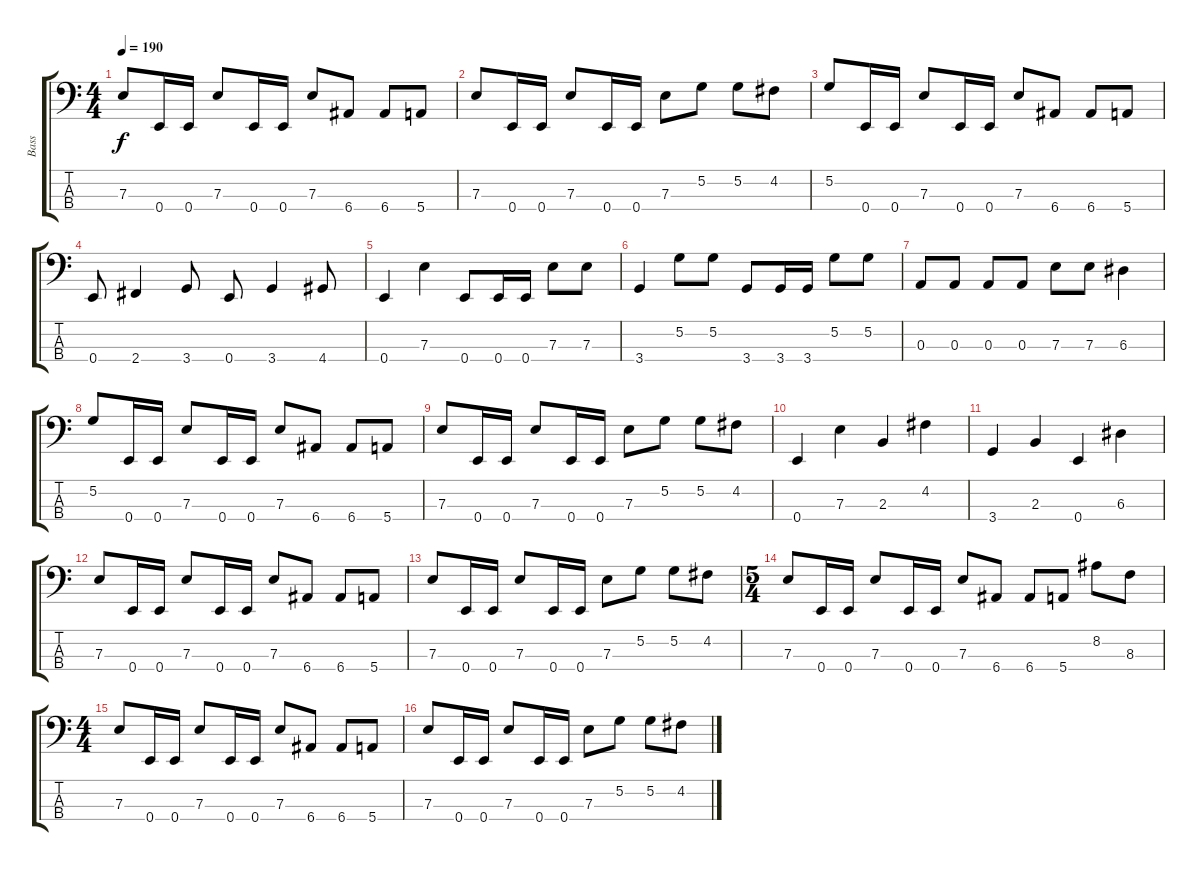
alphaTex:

\track ("Bass" "Bass") {instrument electricbasspick}
\staff {score tabs}
\tuning (G2 D2 A1 E1) {hide}
\ts (4 4)
\tempo 190
\clef f4
\ks c
7.3.8{dy f} 0.4.16 0.4.16 7.3.8 0.4.16 0.4.16 7.3.8 6.4.8 6.4.8 5.4.8 |
7.3.8 0.4.16 0.4.16 7.3.8 0.4.16 0.4.16 7.3.8 5.2.8 5.2.8 4.2.8 |
5.2.8 0.4.16 0.4.16 7.3.8 0.4.16 0.4.16 7.3.8 6.4.8 6.4.8 5.4.8 |
0.4.8 2.4.4 3.4.8 0.4.8 3.4.4 4.4.8 |
0.4.4 7.3.4 0.4.8 0.4.16 0.4.16 7.3.8 7.3.8 |
3.4.4 5.2.8 5.2.8 3.4.8 3.4.16 3.4.16 5.2.8 5.2.8 |
0.3.8 0.3.8 0.3.8 0.3.8 7.3.8 7.3.8 6.3.4 |
5.2.8 0.4.16 0.4.16 7.3.8 0.4.16 0.4.16 7.3.8 6.4.8 6.4.8 5.4.8 |
7.3.8 0.4.16 0.4.16 7.3.8 0.4.16 0.4.16 7.3.8 5.2.8 5.2.8 4.2.8 |
0.4.4 7.3.4 2.3.4 4.2.4 |
3.4.4 2.3.4 0.4.4 6.3.4 |
7.3.8 0.4.16 0.4.16 7.3.8 0.4.16 0.4.16 7.3.8 6.4.8 6.4.8 5.4.8 |
7.3.8 0.4.16 0.4.16 7.3.8 0.4.16 0.4.16 7.3.8 5.2.8 5.2.8 4.2.8 |
\ts (5 4)
7.3.8 0.4.16 0.4.16 7.3.8 0.4.16 0.4.16 7.3.8 6.4.8 6.4.8 5.4.8 8.2.8 8.3.8 |
\ts (4 4)
7.3.8 0.4.16 0.4.16 7.3.8 0.4.16 0.4.16 7.3.8 6.4.8 6.4.8 5.4.8 |
7.3.8 0.4.16 0.4.16 7.3.8 0.4.16 0.4.16 7.3.8 5.2.8 5.2.8 4.2.8
